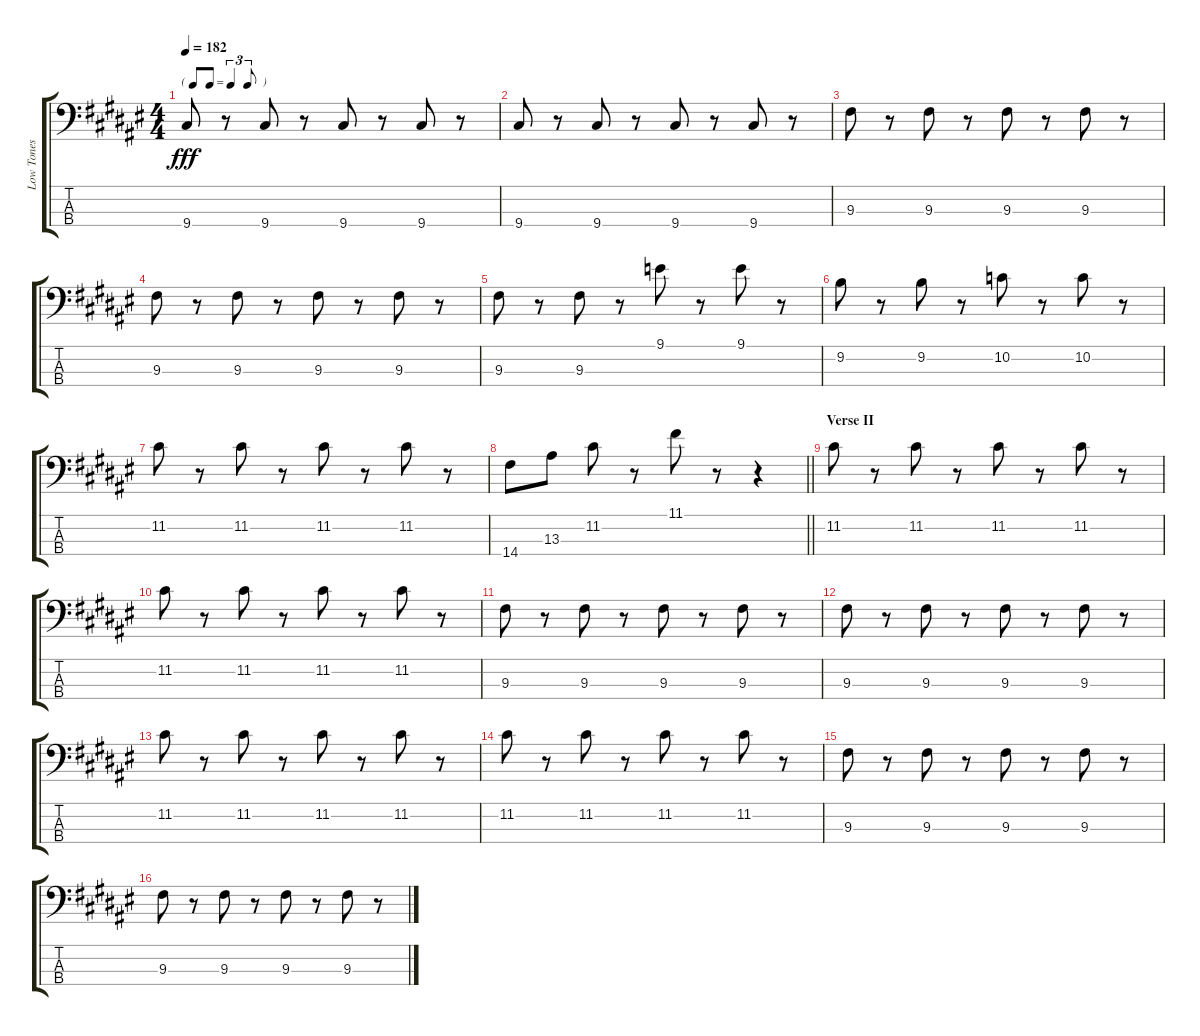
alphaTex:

\track ("Low Tones" "Low Tones") {instrument acousticbass}
\staff {score tabs}
\tuning (G2 D2 A1 E1) {hide}
\ts (4 4)
\tf triplet8th
\tempo 182
\clef f4
\ks f#
9.4.8{dy fff} r.8 9.4.8 r.8 9.4.8 r.8 9.4.8 r.8 |
9.4.8 r.8 9.4.8 r.8 9.4.8 r.8 9.4.8 r.8 |
9.3.8 r.8 9.3.8 r.8 9.3.8 r.8 9.3.8 r.8 |
9.3.8 r.8 9.3.8 r.8 9.3.8 r.8 9.3.8 r.8 |
9.3.8 r.8 9.3.8 r.8 9.1.8 r.8 9.1.8 r.8 |
9.2.8 r.8 9.2.8 r.8 10.2.8 r.8 10.2.8 r.8 |
11.2.8 r.8 11.2.8 r.8 11.2.8 r.8 11.2.8 r.8 |
\barLineRight lightlight
14.4.8 13.3.8 11.2.8 r.8 11.1.8 r.8 r.4 |
\section ("" "Verse II")
11.2.8 r.8 11.2.8 r.8 11.2.8 r.8 11.2.8 r.8 |
11.2.8 r.8 11.2.8 r.8 11.2.8 r.8 11.2.8 r.8 |
9.3.8 r.8 9.3.8 r.8 9.3.8 r.8 9.3.8 r.8 |
9.3.8 r.8 9.3.8 r.8 9.3.8 r.8 9.3.8 r.8 |
11.2.8 r.8 11.2.8 r.8 11.2.8 r.8 11.2.8 r.8 |
11.2.8 r.8 11.2.8 r.8 11.2.8 r.8 11.2.8 r.8 |
9.3.8 r.8 9.3.8 r.8 9.3.8 r.8 9.3.8 r.8 |
9.3.8 r.8 9.3.8 r.8 9.3.8 r.8 9.3.8 r.8
